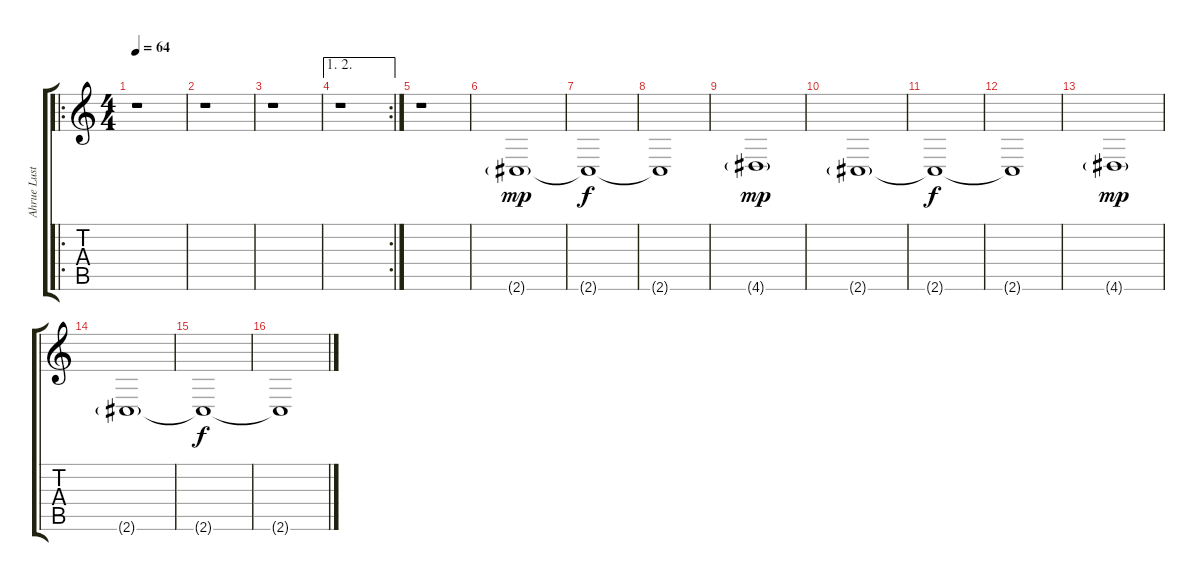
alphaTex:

\track ("Ahrue Luster" "Ahrue Lust") {instrument overdrivenguitar}
\staff {score tabs}
\tuning (Db4 Ab3 E3 B2 Gb2 B1) {hide}
\ro
\ts (4 4)
\tempo 64
\clef g2
\ks c
r.1{dy mp} |
r.1 |
r.1 |
\ae (1 2)
\rc 2
r.1 |
r.1 |
2.6{g}.1 |
2.6{t}.1{dy f} |
2.6{t}.1 |
4.6{g}.1{dy mp} |
2.6{g}.1 |
2.6{t}.1{dy f} |
2.6{t}.1 |
4.6{g}.1{dy mp} |
2.6{g}.1 |
2.6{t}.1{dy f} |
2.6{t}.1
